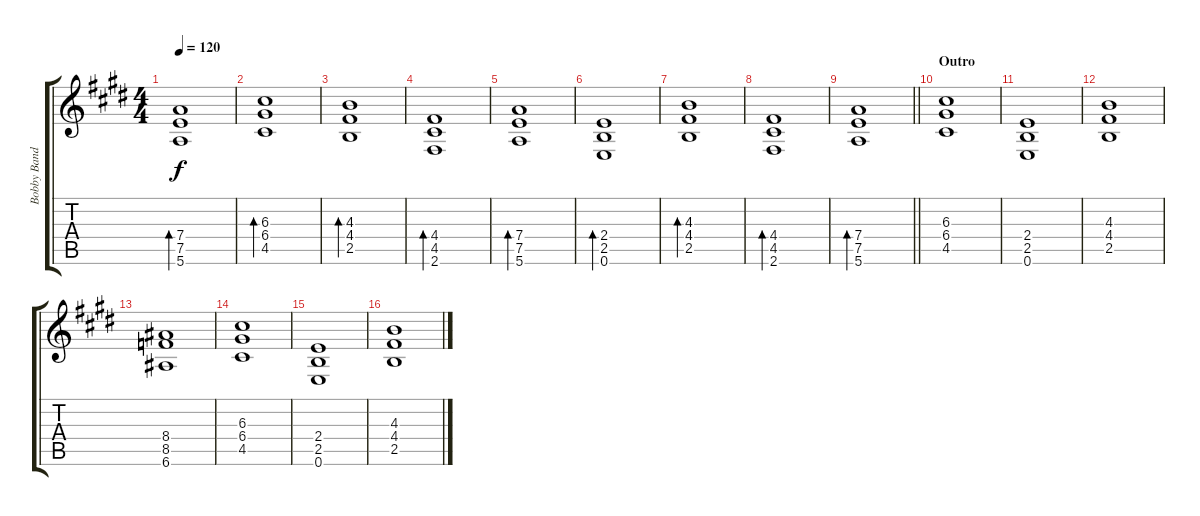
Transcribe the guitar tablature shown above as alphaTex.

\track ("Bobby Bandiera (Rhythm Guitar)" "Bobby Band") {instrument distortionguitar}
\staff {score tabs}
\tuning (E4 B3 G3 D3 A2 E2) {hide}
\ts (4 4)
\tempo 120
\clef g2
\ks c#minor
(7.4 7.5 5.6).1{bd 240 dy f} |
(6.3 6.4 4.5).1{bd 240} |
(4.3 4.4 2.5).1{bd 240} |
(4.4 4.5 2.6).1{bd 240} |
(7.4 7.5 5.6).1{bd 240} |
(2.4 2.5 0.6).1{bd 240} |
(4.3 4.4 2.5).1{bd 240} |
(4.4 4.5 2.6).1{bd 240} |
\barLineRight lightlight
(7.4 7.5 5.6).1{bd 240} |
\section ("" "Outro")
(6.3 6.4 4.5).1 |
(2.4 2.5 0.6).1 |
(4.3 4.4 2.5).1 |
(8.4 8.5 6.6).1 |
(6.3 6.4 4.5).1 |
(2.4 2.5 0.6).1 |
(4.3 4.4 2.5).1
